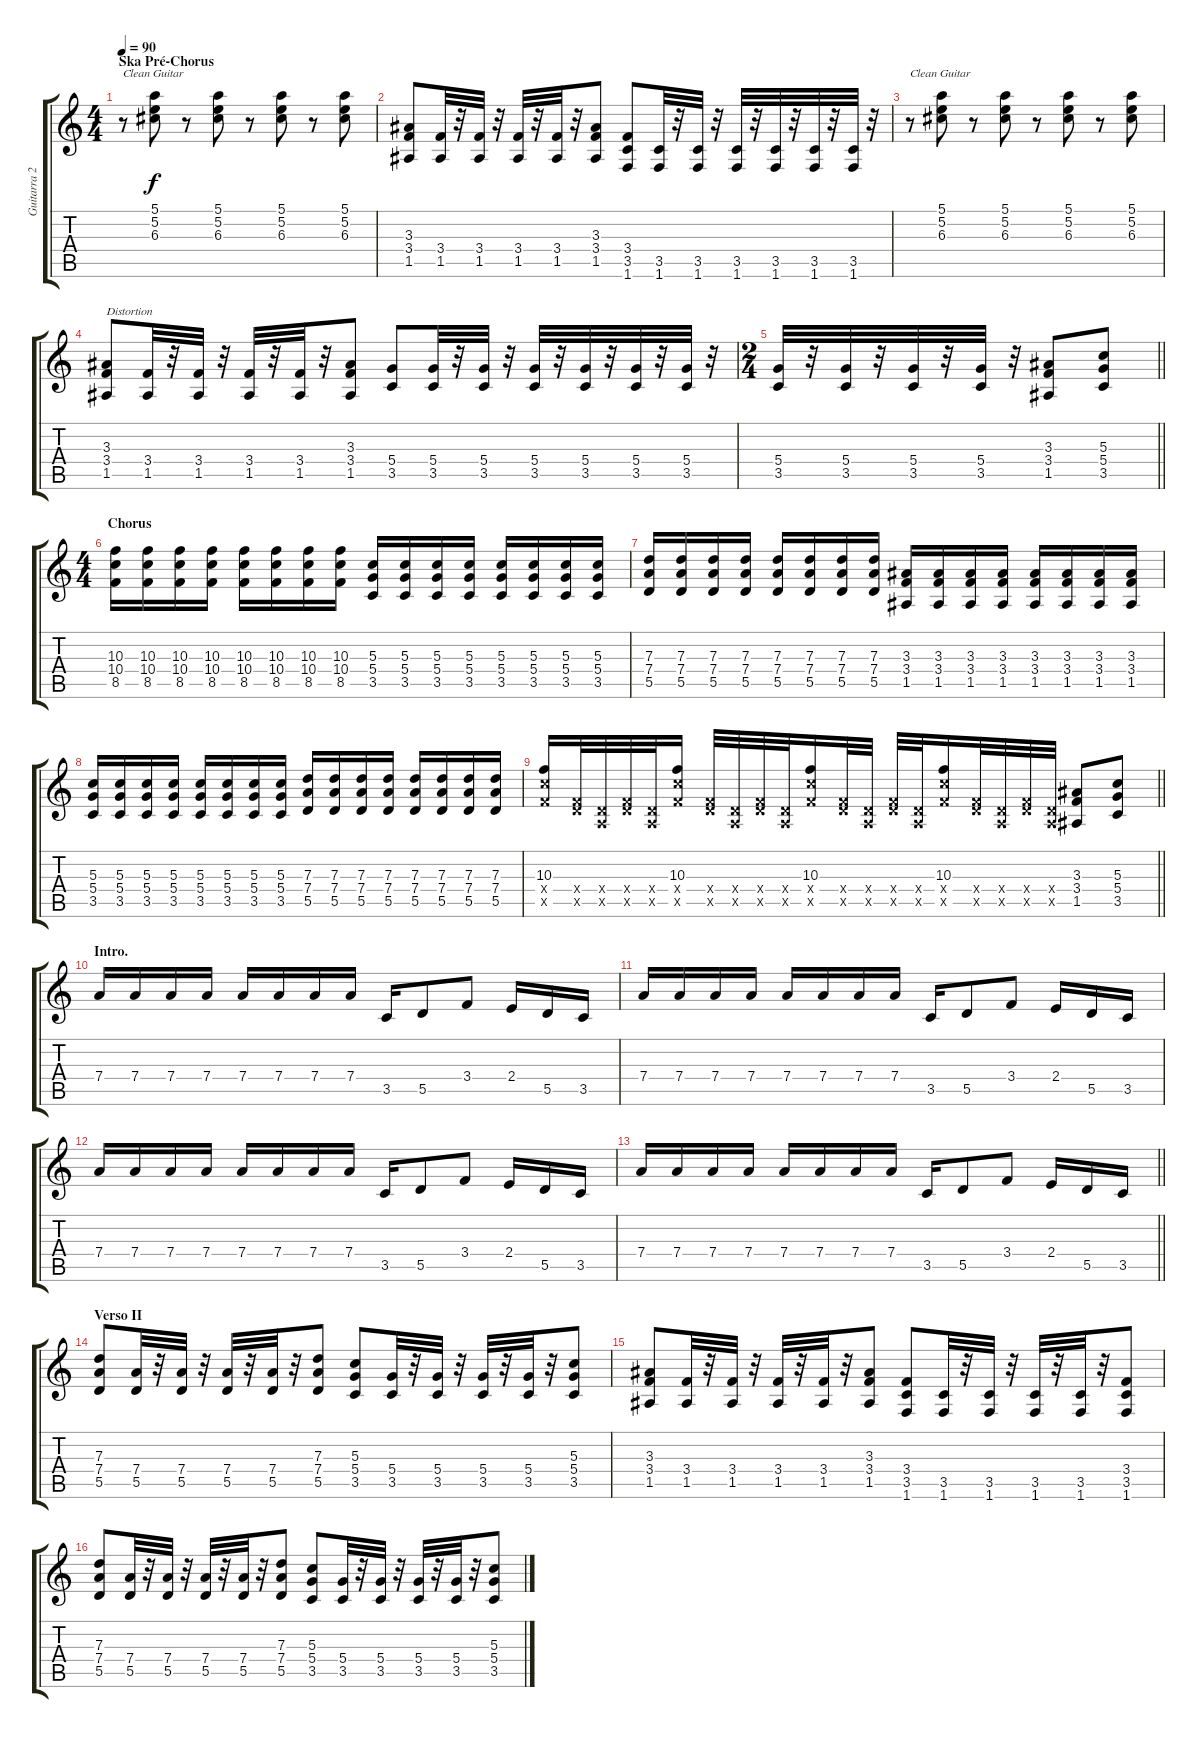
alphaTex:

\track ("Guitarra 2 - Erik" "Guitarra 2") {instrument distortionguitar}
\staff {score tabs}
\tuning (E4 B3 G3 D3 A2 E2) {hide}
\ts (4 4)
\section ("" "Ska Pré-Chorus")
\tempo 90
\clef g2
\ks c
r.8{txt "Clean Guitar" dy f instrument acousticguitarsteel} (5.1 5.2 6.3).8 r.8 (5.1 5.2 6.3).8 r.8 (5.1 5.2 6.3).8 r.8 (5.1 5.2 6.3).8 |
(3.3 3.4 1.5).8{instrument distortionguitar} (3.4 1.5).32 r.32 (3.4 1.5).32 r.32 (3.4 1.5).32 r.32 (3.4 1.5).32 r.32 (3.3 3.4 1.5).8 (3.4 3.5 1.6).8 (3.5 1.6).32 r.32 (3.5 1.6).32 r.32 (3.5 1.6).32 r.32 (3.5 1.6).32 r.32 (3.5 1.6).32 r.32 (3.5 1.6).32 r.32 |
r.8{txt "Clean Guitar" instrument acousticguitarsteel} (5.1 5.2 6.3).8 r.8 (5.1 5.2 6.3).8 r.8 (5.1 5.2 6.3).8 r.8 (5.1 5.2 6.3).8 |
(3.3 3.4 1.5).8{txt "Distortion" instrument distortionguitar} (3.4 1.5).32 r.32 (3.4 1.5).32 r.32 (3.4 1.5).32 r.32 (3.4 1.5).32 r.32 (3.3 3.4 1.5).8 (5.4 3.5).8 (5.4 3.5).32 r.32 (5.4 3.5).32 r.32 (5.4 3.5).32 r.32 (5.4 3.5).32 r.32 (5.4 3.5).32 r.32 (5.4 3.5).32 r.32 |
\ts (2 4)
\barLineRight lightlight
(5.4 3.5).32 r.32 (5.4 3.5).32 r.32 (5.4 3.5).32 r.32 (5.4 3.5).32 r.32 (3.3 3.4 1.5).8 (5.3 5.4 3.5).8 |
\ts (4 4)
\section ("" "Chorus")
(10.3 10.4 8.5).16 (10.3 10.4 8.5).16 (10.3 10.4 8.5).16 (10.3 10.4 8.5).16 (10.3 10.4 8.5).16 (10.3 10.4 8.5).16 (10.3 10.4 8.5).16 (10.3 10.4 8.5).16 (5.3 5.4 3.5).16 (5.3 5.4 3.5).16 (5.3 5.4 3.5).16 (5.3 5.4 3.5).16 (5.3 5.4 3.5).16 (5.3 5.4 3.5).16 (5.3 5.4 3.5).16 (5.3 5.4 3.5).16 |
(7.3 7.4 5.5).16 (7.3 7.4 5.5).16 (7.3 7.4 5.5).16 (7.3 7.4 5.5).16 (7.3 7.4 5.5).16 (7.3 7.4 5.5).16 (7.3 7.4 5.5).16 (7.3 7.4 5.5).16 (3.3 3.4 1.5).16 (3.3 3.4 1.5).16 (3.3 3.4 1.5).16 (3.3 3.4 1.5).16 (3.3 3.4 1.5).16 (3.3 3.4 1.5).16 (3.3 3.4 1.5).16 (3.3 3.4 1.5).16 |
(5.3 5.4 3.5).16 (5.3 5.4 3.5).16 (5.3 5.4 3.5).16 (5.3 5.4 3.5).16 (5.3 5.4 3.5).16 (5.3 5.4 3.5).16 (5.3 5.4 3.5).16 (5.3 5.4 3.5).16 (7.3 7.4 5.5).16 (7.3 7.4 5.5).16 (7.3 7.4 5.5).16 (7.3 7.4 5.5).16 (7.3 7.4 5.5).16 (7.3 7.4 5.5).16 (7.3 7.4 5.5).16 (7.3 7.4 5.5).16 |
\barLineRight lightlight
(10.3 10.4{x} 8.5{x}).16 (0.4{x} 8.5{x}).32 (0.4{x} 0.5{x}).32 (0.4{x} 8.5{x}).32 (0.4{x} 0.5{x}).32 (10.3 10.4{x} 8.5{x}).16 (0.4{x} 8.5{x}).32 (0.4{x} 0.5{x}).32 (0.4{x} 8.5{x}).32 (0.4{x} 0.5{x}).32 (10.3 10.4{x} 8.5{x}).16 (0.4{x} 8.5{x}).32 (0.4{x} 0.5{x}).32 (0.4{x} 8.5{x}).32 (0.4{x} 0.5{x}).32 (10.3 10.4{x} 8.5{x}).16 (0.4{x} 8.5{x}).32 (0.4{x} 0.5{x}).32 (0.4{x} 8.5{x}).32 (0.4{x} 0.5{x}).32 (3.3 3.4 1.5).8 (5.3 5.4 3.5).8 |
\section ("" "Intro.")
7.4.16 7.4.16 7.4.16 7.4.16 7.4.16 7.4.16 7.4.16 7.4.16 3.5.16 5.5.8 3.4.8 2.4.16 5.5.16 3.5.16 |
7.4.16 7.4.16 7.4.16 7.4.16 7.4.16 7.4.16 7.4.16 7.4.16 3.5.16 5.5.8 3.4.8 2.4.16 5.5.16 3.5.16 |
7.4.16 7.4.16 7.4.16 7.4.16 7.4.16 7.4.16 7.4.16 7.4.16 3.5.16 5.5.8 3.4.8 2.4.16 5.5.16 3.5.16 |
\barLineRight lightlight
7.4.16 7.4.16 7.4.16 7.4.16 7.4.16 7.4.16 7.4.16 7.4.16 3.5.16 5.5.8 3.4.8 2.4.16 5.5.16 3.5.16 |
\section ("" "Verso II")
(7.3 7.4 5.5).8 (7.4 5.5).32 r.32 (7.4 5.5).32 r.32 (7.4 5.5).32 r.32 (7.4 5.5).32 r.32 (7.3 7.4 5.5).8 (5.3 5.4 3.5).8 (5.4 3.5).32 r.32 (5.4 3.5).32 r.32 (5.4 3.5).32 r.32 (5.4 3.5).32 r.32 (5.3 5.4 3.5).8 |
(3.3 3.4 1.5).8 (3.4 1.5).32 r.32 (3.4 1.5).32 r.32 (3.4 1.5).32 r.32 (3.4 1.5).32 r.32 (3.3 3.4 1.5).8 (3.4 3.5 1.6).8 (3.5 1.6).32 r.32 (3.5 1.6).32 r.32 (3.5 1.6).32 r.32 (3.5 1.6).32 r.32 (3.4 3.5 1.6).8 |
(7.3 7.4 5.5).8 (7.4 5.5).32 r.32 (7.4 5.5).32 r.32 (7.4 5.5).32 r.32 (7.4 5.5).32 r.32 (7.3 7.4 5.5).8 (5.3 5.4 3.5).8 (5.4 3.5).32 r.32 (5.4 3.5).32 r.32 (5.4 3.5).32 r.32 (5.4 3.5).32 r.32 (5.3 5.4 3.5).8
